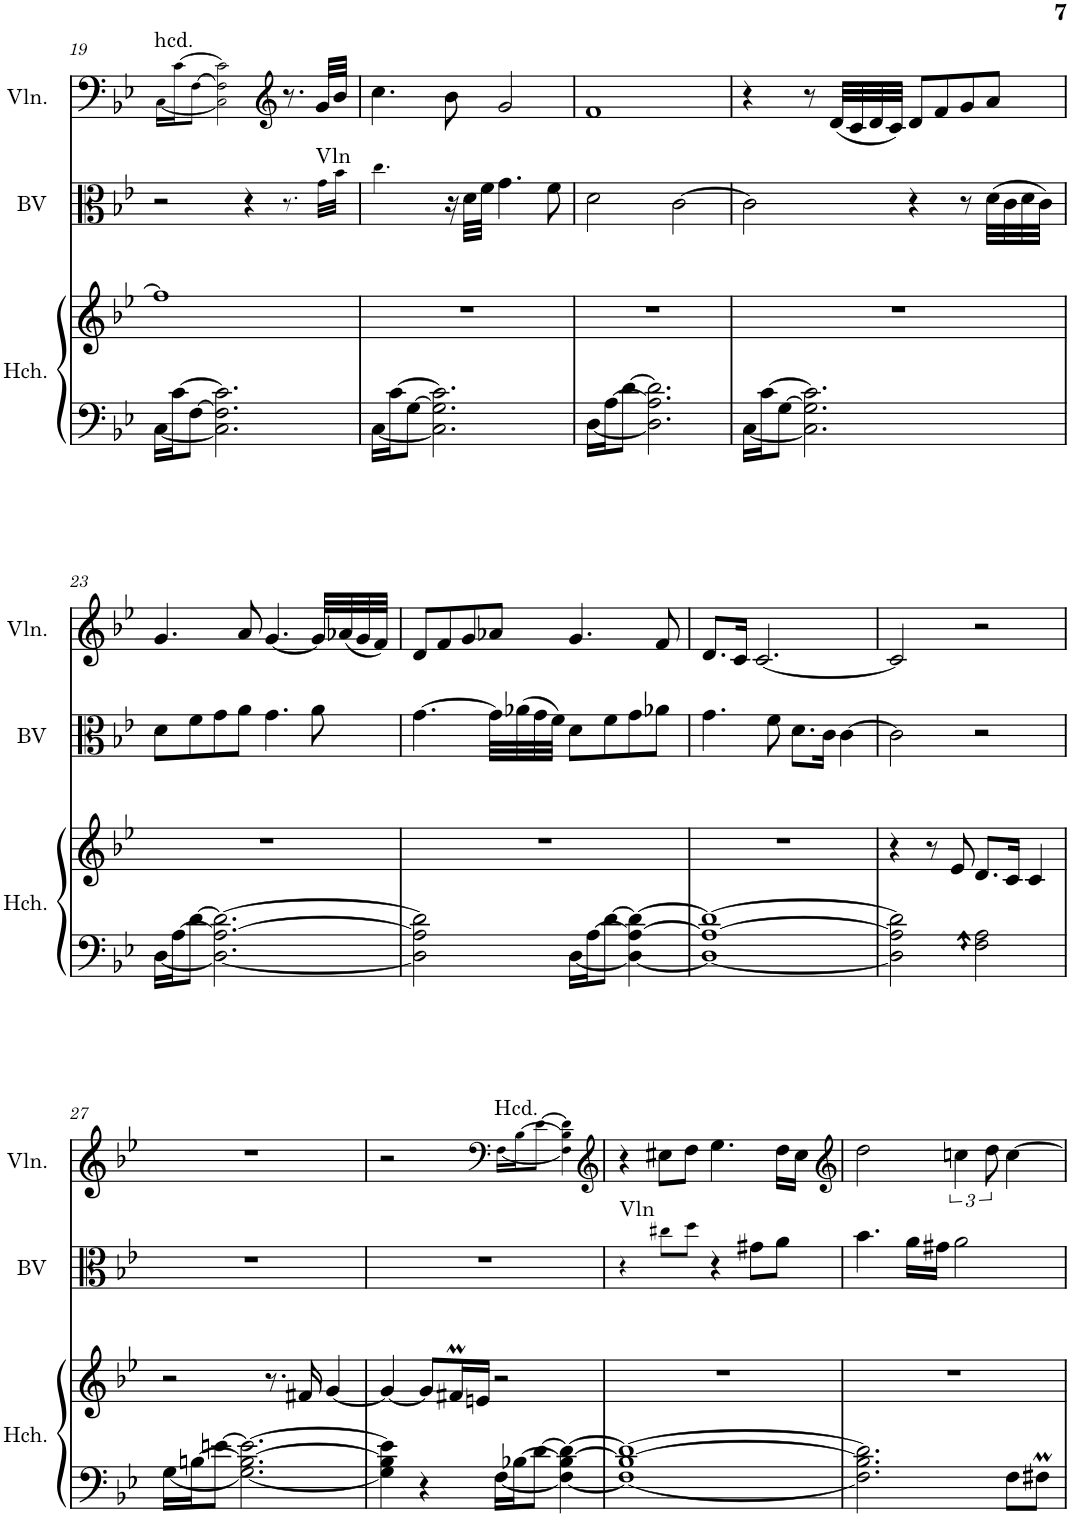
**kern	**kern	**kern	**kern
*part3	*part3	*part2	*part1
*staff4	*staff3	*staff2	*staff1
*I"Harpsichord	*	*I"Bass Viol	*I"Violin
*I'Hch.	*	*I'BV	*I'Vln.
!!LO:PB:g=z
*clefF4	*clefG2	*clefC3	*clefF4
*k[b-e-]	*k[b-e-]	*k[b-e-]	*k[b-e-]
*M4/4	*M4/4	*M4/4	*M4/4
*met(c)	*met(c)	*met(c)	*met(c)
=19	=19	=19	=19
!	!	!	!LO:TX:a:t=hcd.
[<16C\LL	1ff]	2r	16C\LL
[16c\J	.	.	16c\J
[8F\J	.	.	8F\J
2.C\] 2.F\] 2.c\]	.	.	2C\ 2F\ 2c\
.	.	4r	.
*	*	*	*clefG2
.	.	8.r	8.r
!	!	!LO:TX:a:t=Vln	!
.	.	32g\LLL	32g/LLL
.	.	32b-\JJJ	32b-/JJJ
=20	=20	=20	=20
[<16C\LL	1r	4.cc\	4.cc\
[16c\J	.	.	.
[8G\J	.	.	.
2.C\] 2.G\] 2.c\]	.	.	.
.	.	16r	8b-\
.	.	32d\LLL	.
.	.	32f\JJJ	.
.	.	4.g\	2g/
.	.	8f\	.
=21	=21	=21	=21
[<16D\LL	1r	2d\	1f
[16A\J	.	.	.
[8d\J	.	.	.
2.D\] 2.A\] 2.d\]	.	.	.
.	.	[2c\	.
=22	=22	=22	=22
[<16C\LL	1r	2c\]	4r
[16c\J	.	.	.
[8G\J	.	.	.
2.C\] 2.G\] 2.c\]	.	.	8r
.	.	.	(32d/LLL
.	.	.	32c/
.	.	.	32d/
.	.	.	32c/JJJ)
.	.	4r	8d/L
.	.	.	8f/
.	.	8r	8g/
.	.	(32d\LLL	8a/J
.	.	32c\	.
.	.	32d\	.
.	.	32c\JJJ)	.
!!LO:LB:g=z
=23	=23	=23	=23
[<16D\LL	1r	8d\L	4.g/
[16A\J	.	.	.
[8d\J	.	8f\	.
2.D\_ 2.A\_ 2.d\_	.	8g\	.
.	.	8a\J	8a/
.	.	4.g\	[4.g/
.	.	8a\	32g/LLL]
.	.	.	(32a-X/
.	.	.	32g/
.	.	.	32f/JJJ)
=24	=24	=24	=24
2D\] 2A\] 2d\]	1r	[4.g\	8d/L
.	.	.	8f/
.	.	.	8g/
.	.	32g\LLL]	8a-X/J
.	.	(32a-X\	.
.	.	32g\	.
.	.	32f\JJJ)	.
[<16D\LL	.	8d\L	4.g/
[16A\J	.	.	.
[8d\J	.	8f\	.
4D\_ 4A\_ 4d\_	.	8g\	.
.	.	8a-X\J	8f/
=25	=25	=25	=25
1D_ 1A_ 1d_	1r	4.g\	8.d/L
.	.	.	16c/Jk
.	.	.	[2.c/
.	.	8f\	.
.	.	8.d\L	.
.	.	16c\Jk	.
.	.	[4c\	.
=26	=26	=26	=26
2D\] 2A\] 2d\]	4r	2c\]	2c/]
.	8r	.	.
.	8e-/	.	.
2F\ 2A\	8.d/L	2r	2r
.	16c/Jk	.	.
.	4c/	.	.
!!LO:LB:g=z
=27	=27	=27	=27
[<16G\LL	2r	1r	1r
[16Bn\J	.	.	.
[8en\J	.	.	.
2.G\_ 2.B\_ 2.e\_	.	.	.
.	8.r	.	.
.	16f#X/	.	.
.	[4g/	.	.
=28	=28	=28	=28
4G\] 4B\] 4e\]	4g/_	1r	2r
4r	8g/L]	.	.
.	16f#Xm/L	.	.
.	16en/JJ	.	.
*	*	*	*clefF4
!	!	!	!LO:TX:a:t=Hcd.
[<16F\LL	2r	.	16F\LL
[16B-X\J	.	.	16B-\J
[8d\J	.	.	8d\J
4F\_ 4B-\_ 4d\_	.	.	4F\ 4B-\ 4d\
=29	=29	=29	=29
*	*	*	*clefG2
!	!	!LO:TX:a:t=Vln	!
1F_ 1B-_ 1d_	1r	4r	4r
.	.	8cc#X!\L	8cc#X\L
.	.	8dd!\J	8dd\J
.	.	4r	4.ee-\
.	.	8g#X\L	.
.	.	8a\J	16dd\LL
.	.	.	16cc#\JJ
=30	=30	=30	=30
*	*	*	*clefG2
2.F\] 2.B-\] 2.d\]	1r	4.b-\	2dd\
.	.	16a\LL	.
.	.	16g#X\JJ	.
.	.	2a\	6ccn\
.	.	.	12dd\
8F\L	.	.	[4cc\
8F#Xm\J	.	.	.
=	=	=	=
*-	*-	*-	*-
